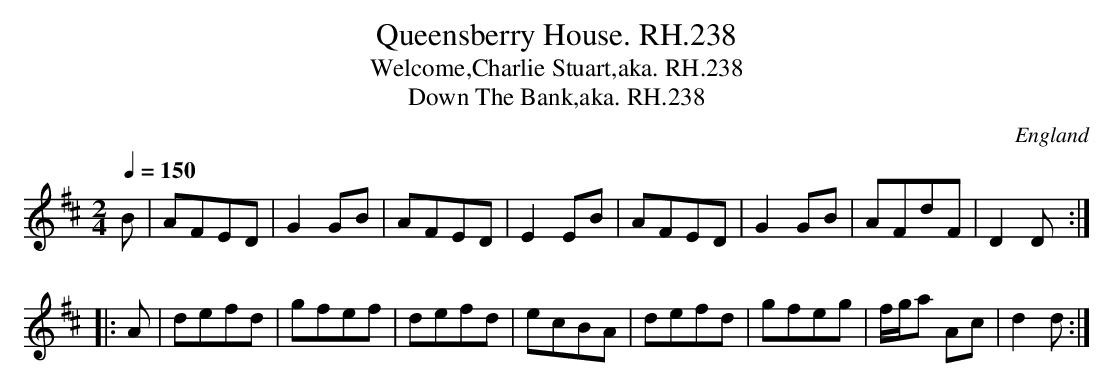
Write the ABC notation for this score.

X:1
T:Queensberry House. RH.238
T:Welcome,Charlie Stuart,aka. RH.238
T:Down The Bank,aka. RH.238
O:England
M:2/4
L:1/8
Q:1/4=150
K:D
B|AFED|G2GB|AFED|E2EB|\
AFED|G2GB|AFdF|D2D:|
|:A|defd|gfef|defd|ecBA|\
defd|gfeg|f/g/a Ac|d2d:|
